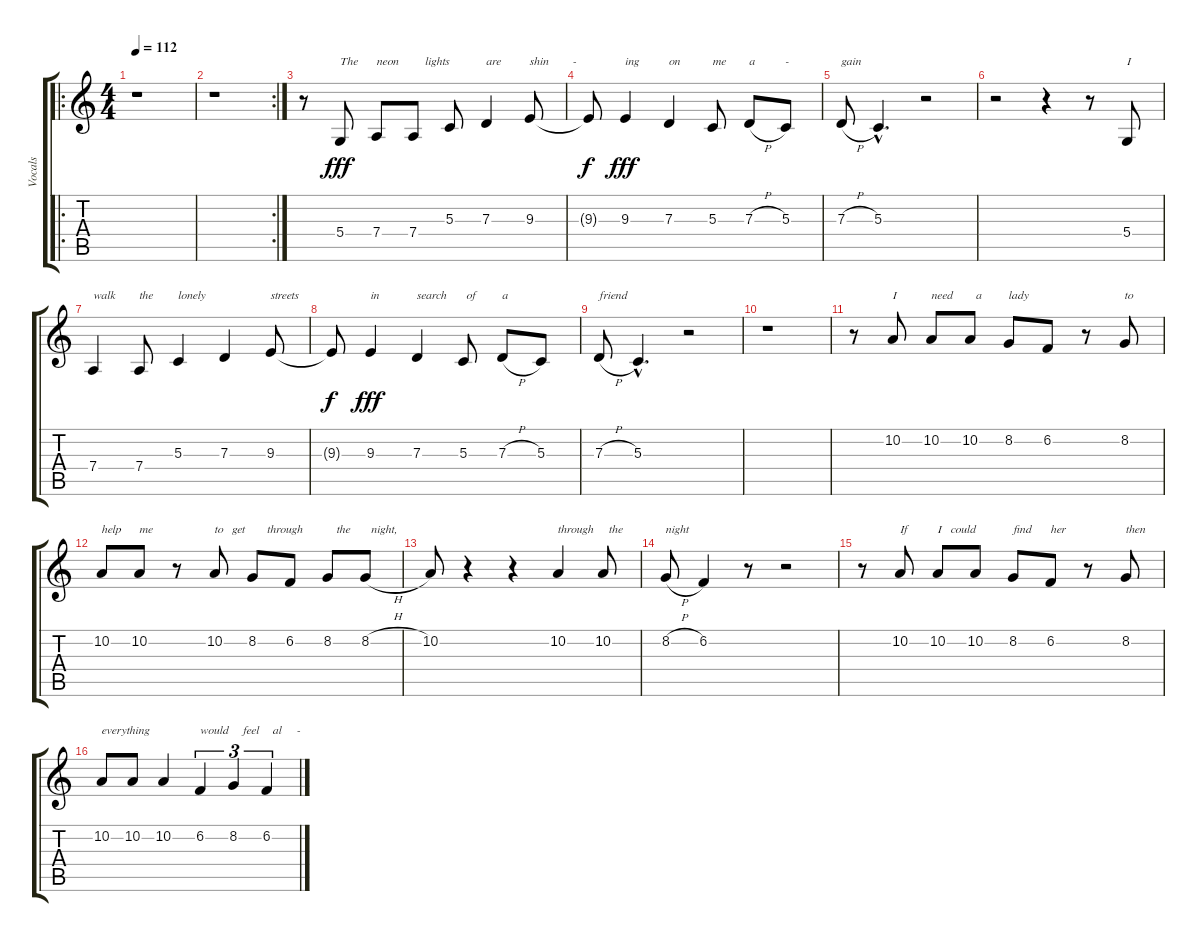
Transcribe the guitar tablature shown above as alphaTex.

\track ("Vocals" "Vocals") {instrument tenorsax}
\staff {score tabs}
\tuning (E4 B3 G3 D3 A2 E2) {hide}
\ro
\ts (4 4)
\tempo 112
\clef g2
\ks c
r.1{dy fff instrument tenorsax} |
\rc 2
r.1 |
r.8 5.4.8{txt "The"} 7.4.8{txt "neon"} 7.4.8{txt "    lights"} 5.3.8 7.3.4{txt "are"} 9.3.8{txt "shin        -"} |
9.3{t}.8{dy f} 9.3.4{txt "ing" dy fff} 7.3.4{txt "on"} 5.3.8{txt "me"} 7.3{h}.8{txt "a          -"} 5.3.8 |
7.3{h}.8{txt "gain"} 5.3{hac}.4{d} r.2 |
r.2 r.4 r.8 5.4.8{txt "I"} |
7.4.4{txt "walk"} 7.4.8{txt "the"} 5.3.4{txt "lonely"} 7.3.4 9.3.8{txt "streets"} |
9.3{t}.8{dy f} 9.3.4{txt "in" dy fff} 7.3.4{txt "search"} 5.3.8{txt " of"} 7.3{h}.8{txt "a"} 5.3.8 |
7.3{h}.8{txt "friend"} 5.3{hac}.4{d} r.2 |
r.1 |
r.8 10.2.8{txt "I"} 10.2.8{txt "need"} 10.2.8{txt "  a"} 8.2.8{txt "lady"} 6.2.8 r.8 8.2.8{txt "to"} |
10.2.8{txt "help"} 10.2.8{txt "me"} r.8 10.2.8{txt "to   get"} 8.2.8{txt "     through"} 6.2.8 8.2.8{txt "   the"} 8.2{h}.8{txt "  night,"} |
10.2.8 r.4 r.4 10.2.4{txt "through"} 10.2.8{txt "  the"} |
8.2{h}.8{txt "night"} 6.2.4 r.8 r.2 |
r.8 10.2.8{txt "If"} 10.2.8{txt "I   could"} 10.2.8 8.2.8{txt "find"} 6.2.8{txt "her"} r.8 8.2.8{txt "then"} |
10.2.8{txt "everything"} 10.2.8 10.2.4 6.2.4{tu (3 2) txt "would"} 8.2.4{tu (3 2) txt "   feel"} 6.2.4{tu (3 2) txt "  al     -"}
